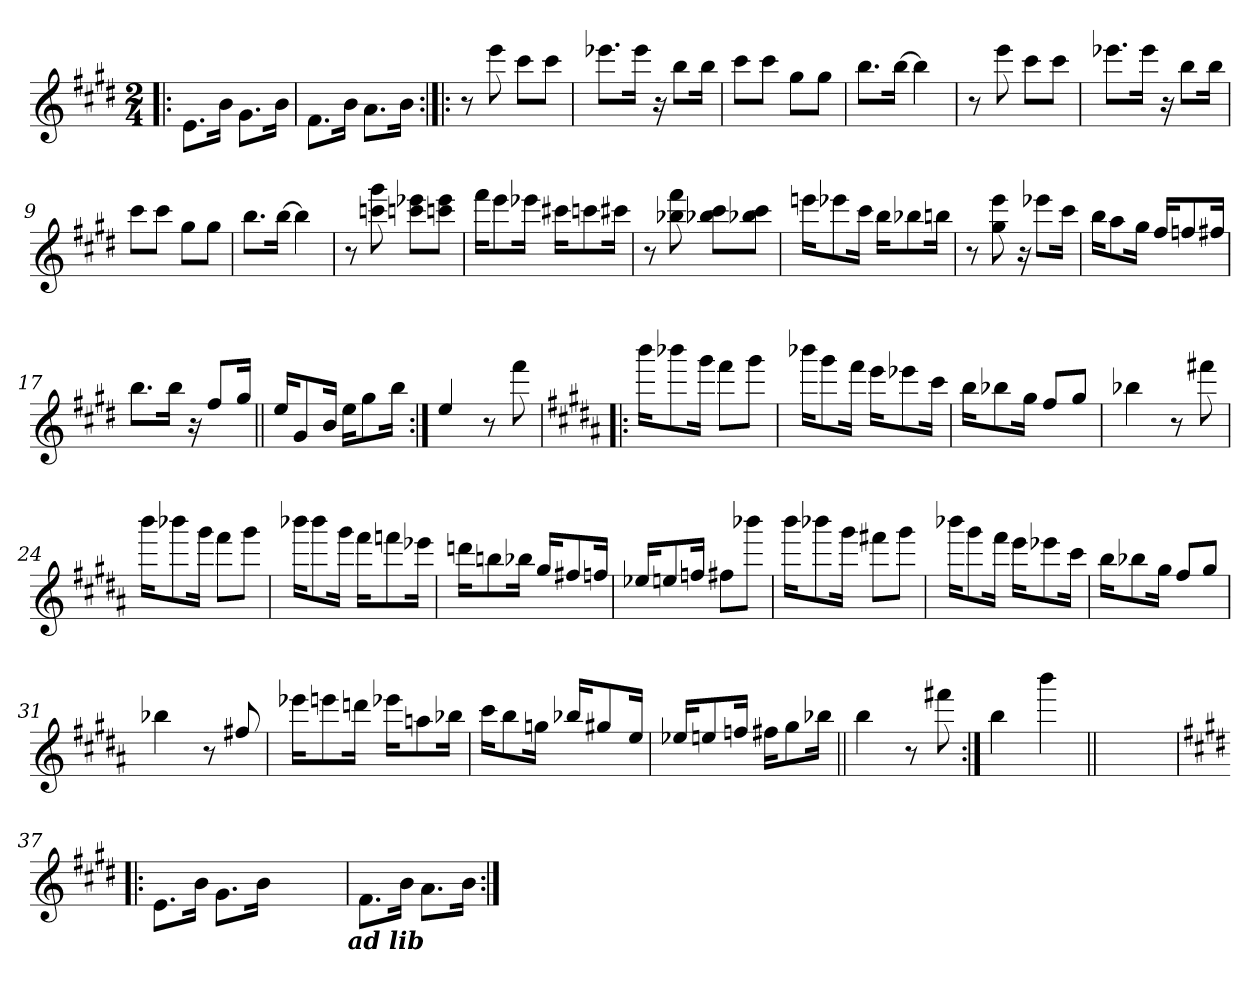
**kern
*part1
*staff1
*clefG2
*k[f#c#g#d#]
*E:
*M2/4
=1!|:
8.e\L
16b\Jk
8.g#\L
16b\Jk
=2
8.f#\L
16b\Jk
8.a\L
16b\Jk
=3:|!|:
8r
8eee\
8ccc#\L
8ccc#\J
=4
8.eee-X\L
16eee-\Jk
16r
8bb\L
16bb\Jk
=5
8ccc#\L
8ccc#\J
8gg#\L
8gg#\J
!!LO:LB:g=z
=6
8.bb\L
[16bb\Jk
4bb\]
=7
8r
8eee\
8ccc#\L
8ccc#\J
=8
8.eee-X\L
16eee-\Jk
16r
8bb\L
16bb\Jk
=9
8ccc#\L
8ccc#\J
8gg#\L
8gg#\J
=10
8.bb\L
[16bb\Jk
4bb\]
!!LO:LB:g=z
=11
8r
8cccn\ 8ggg#\
8cccn\ 8eee-X\L
8cccn\ 8eee-\J
=12
16fff#\KL
8eee\
16eee-X\Jk
16ccc#X\KL
8cccn\
16ccc#X\Jk
=13
8r
8bb-X\ 8fff#\
8bb-X\ 8ccc#\L
8bb-X\ 8ccc#\J
=14
16eeen\KL
8eee-X\
16ccc#\Jk
16bb\KL
8bb-X\
16bbn\Jk
!!LO:LB:g=z
=15
8r
8gg#\ 8eee\
16r
8eee-X\L
16ccc#\Jk
=16
16bb\KL
8aa\
16gg#\Jk
16ff#/KL
8ffn/
16ff#X/Jk
=17
8.bb\L
16bb\Jk
16r
8ff#/L
16gg#/Jk
=18||
16ee/KL
8g#/
16b/Jk
16ee\KL
8gg#\
16bb\Jk
!!LO:LB:g=z
=19:|!
4ee/
8r
8fff#\
=20!|:
*k[f#c#g#d#a#]
*B:
16bbb\KL
8bbb-X\
16ggg#\Jk
8fff#\L
8ggg#\J
=21
16bbb-X\KL
8ggg#\
16fff#\Jk
16eee\KL
8eee-X\
16ccc#\Jk
=22
16bb\KL
8bb-X\
16gg#\Jk
8ff#/L
8gg#/J
!!LO:LB:g=z
=23
4bb-X\
8r
8fff#X\
=24
16bbb\KL
8bbb-X\
16ggg#\Jk
8fff#\L
8ggg#\J
=25
16bbb-X\KL
8bbb-\
16ggg#\Jk
16fff#\KL
8fffn\
16eee-X\Jk
=26
16dddn\KL
8bbn\
16bb-X\Jk
16gg#/KL
8ff#X/
16ffn/Jk
!!LO:LB:g=z
=27
16ee-X/KL
8een/
16ffn/Jk
8ff#X\L
8bbb-X\J
=28
16bbb\KL
8bbb-X\
16ggg#\Jk
8fff#X\L
8ggg#\J
=29
16bbb-X\KL
8ggg#\
16fff#\Jk
16eee\KL
8eee-X\
16ccc#\Jk
=30
16bb\KL
8bb-X\
16gg#\Jk
8ff#/L
8gg#/J
!!LO:LB:g=z
=31
4bb-X\
8r
8ff#X/
=32
16eee-X\KL
8eeen\
16dddn\Jk
16eee-X\KL
8aan\
16bb-X\Jk
=33
16ccc#\KL
8bb\
16ggn\Jk
16bb-X/KL
8gg#X/
16ee/Jk
=34
16ee-X/KL
8een/
16ffn/Jk
16ff#X\KL
8gg#\
16bb-X\Jk
!!LO:LB:g=z
=35||
4bb\
8r
8fff#X\
=36:|!
4bb\
4bbb\
=36X361||
2ryy
=37!|:
*k[f#c#g#d#]
*E:
8.e\L
16b\Jk
8.g#\L
16b\Jk
4ryy
16ryy
!LO:TX:b:Bi:t=ad lib
=38
8.f#\L
16b\Jk
8.a\L
16b\Jk
=:|!
*-
